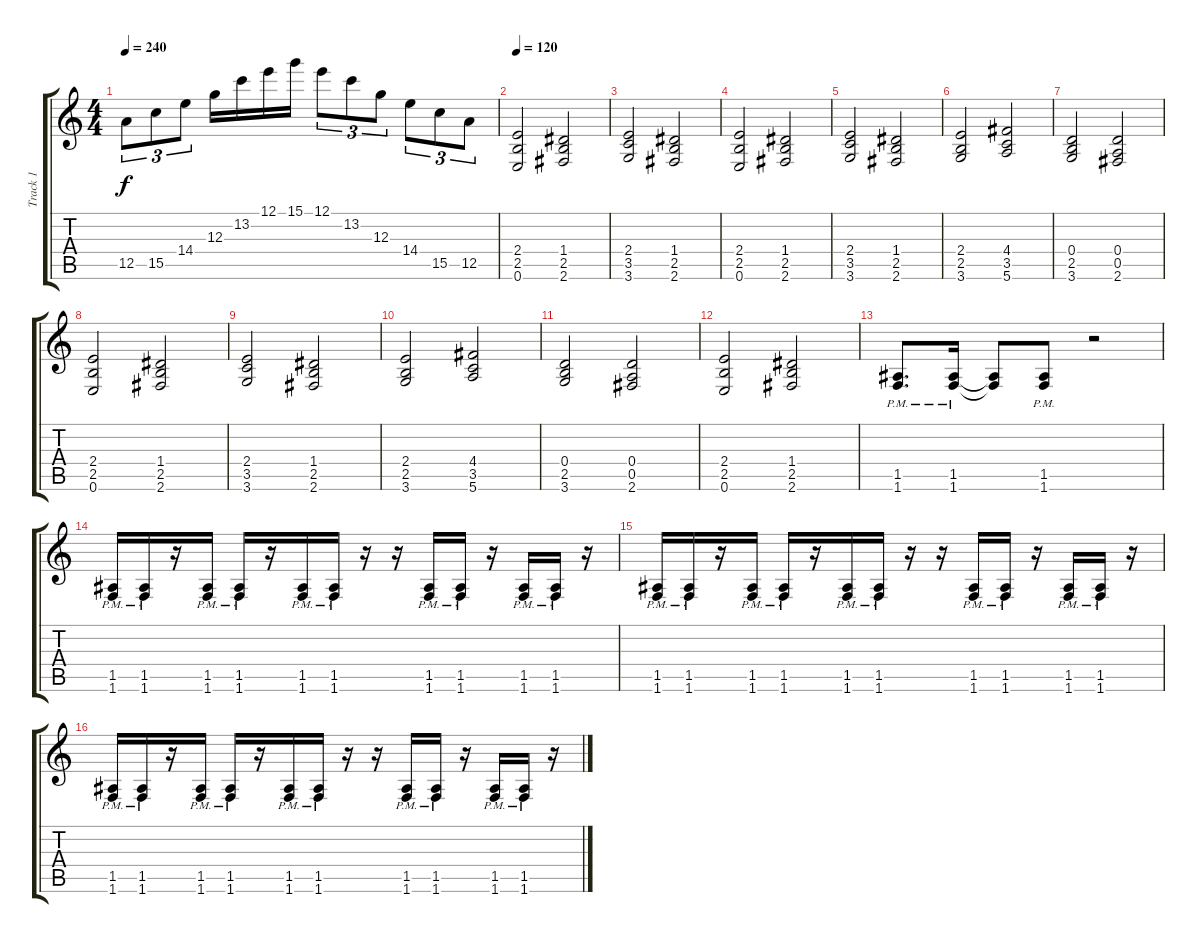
\track ("Track 1" "Track 1") {instrument distortionguitar}
\staff {score tabs}
\tuning (E4 B3 G3 D3 A2 E2) {hide}
\ts (4 4)
\tempo 240
\clef g2
\ks c
12.5.8{tu (3 2) dy f} 15.5.8{tu (3 2)} 14.4.8{tu (3 2)} 12.3.16 13.2.16 12.1.16 15.1.16 12.1.8{tu (3 2)} 13.2.8{tu (3 2)} 12.3.8{tu (3 2)} 14.4.8{tu (3 2)} 15.5.8{tu (3 2)} 12.5.8{tu (3 2)} |
\tempo 120
(2.4 2.5 0.6).2 (1.4 2.5 2.6).2 |
(2.4 3.5 3.6).2 (1.4 2.5 2.6).2 |
(2.4 2.5 0.6).2 (1.4 2.5 2.6).2 |
(2.4 3.5 3.6).2 (1.4 2.5 2.6).2 |
(2.4 2.5 3.6).2 (4.4 3.5 5.6).2 |
(0.4 2.5 3.6).2 (0.4 0.5 2.6).2 |
(2.4 2.5 0.6).2 (1.4 2.5 2.6).2 |
(2.4 3.5 3.6).2 (1.4 2.5 2.6).2 |
(2.4 2.5 3.6).2 (4.4 3.5 5.6).2 |
(0.4 2.5 3.6).2 (0.4 0.5 2.6).2 |
(2.4 2.5 0.6).2 (1.4 2.5 2.6).2 |
(1.5{pm} 1.6{pm}).8{d} (1.5{pm} 1.6{pm}).16 (1.5{t} 1.6{t}).8 (1.5{pm} 1.6{pm}).8 r.2 |
(1.5{pm} 1.6{pm}).16 (1.5{pm} 1.6{pm}).16 r.16 (1.5{pm} 1.6{pm}).16 (1.5{pm} 1.6{pm}).16 r.16 (1.5{pm} 1.6{pm}).16 (1.5{pm} 1.6{pm}).16 r.16 r.16 (1.5{pm} 1.6{pm}).16 (1.5{pm} 1.6{pm}).16 r.16 (1.5{pm} 1.6{pm}).16 (1.5{pm} 1.6{pm}).16 r.16 |
(1.5{pm} 1.6{pm}).16 (1.5{pm} 1.6{pm}).16 r.16 (1.5{pm} 1.6{pm}).16 (1.5{pm} 1.6{pm}).16 r.16 (1.5{pm} 1.6{pm}).16 (1.5{pm} 1.6{pm}).16 r.16 r.16 (1.5{pm} 1.6{pm}).16 (1.5{pm} 1.6{pm}).16 r.16 (1.5{pm} 1.6{pm}).16 (1.5{pm} 1.6{pm}).16 r.16 |
(1.5{pm} 1.6{pm}).16 (1.5{pm} 1.6{pm}).16 r.16 (1.5{pm} 1.6{pm}).16 (1.5{pm} 1.6{pm}).16 r.16 (1.5{pm} 1.6{pm}).16 (1.5{pm} 1.6{pm}).16 r.16 r.16 (1.5{pm} 1.6{pm}).16 (1.5{pm} 1.6{pm}).16 r.16 (1.5{pm} 1.6{pm}).16 (1.5{pm} 1.6{pm}).16 r.16
